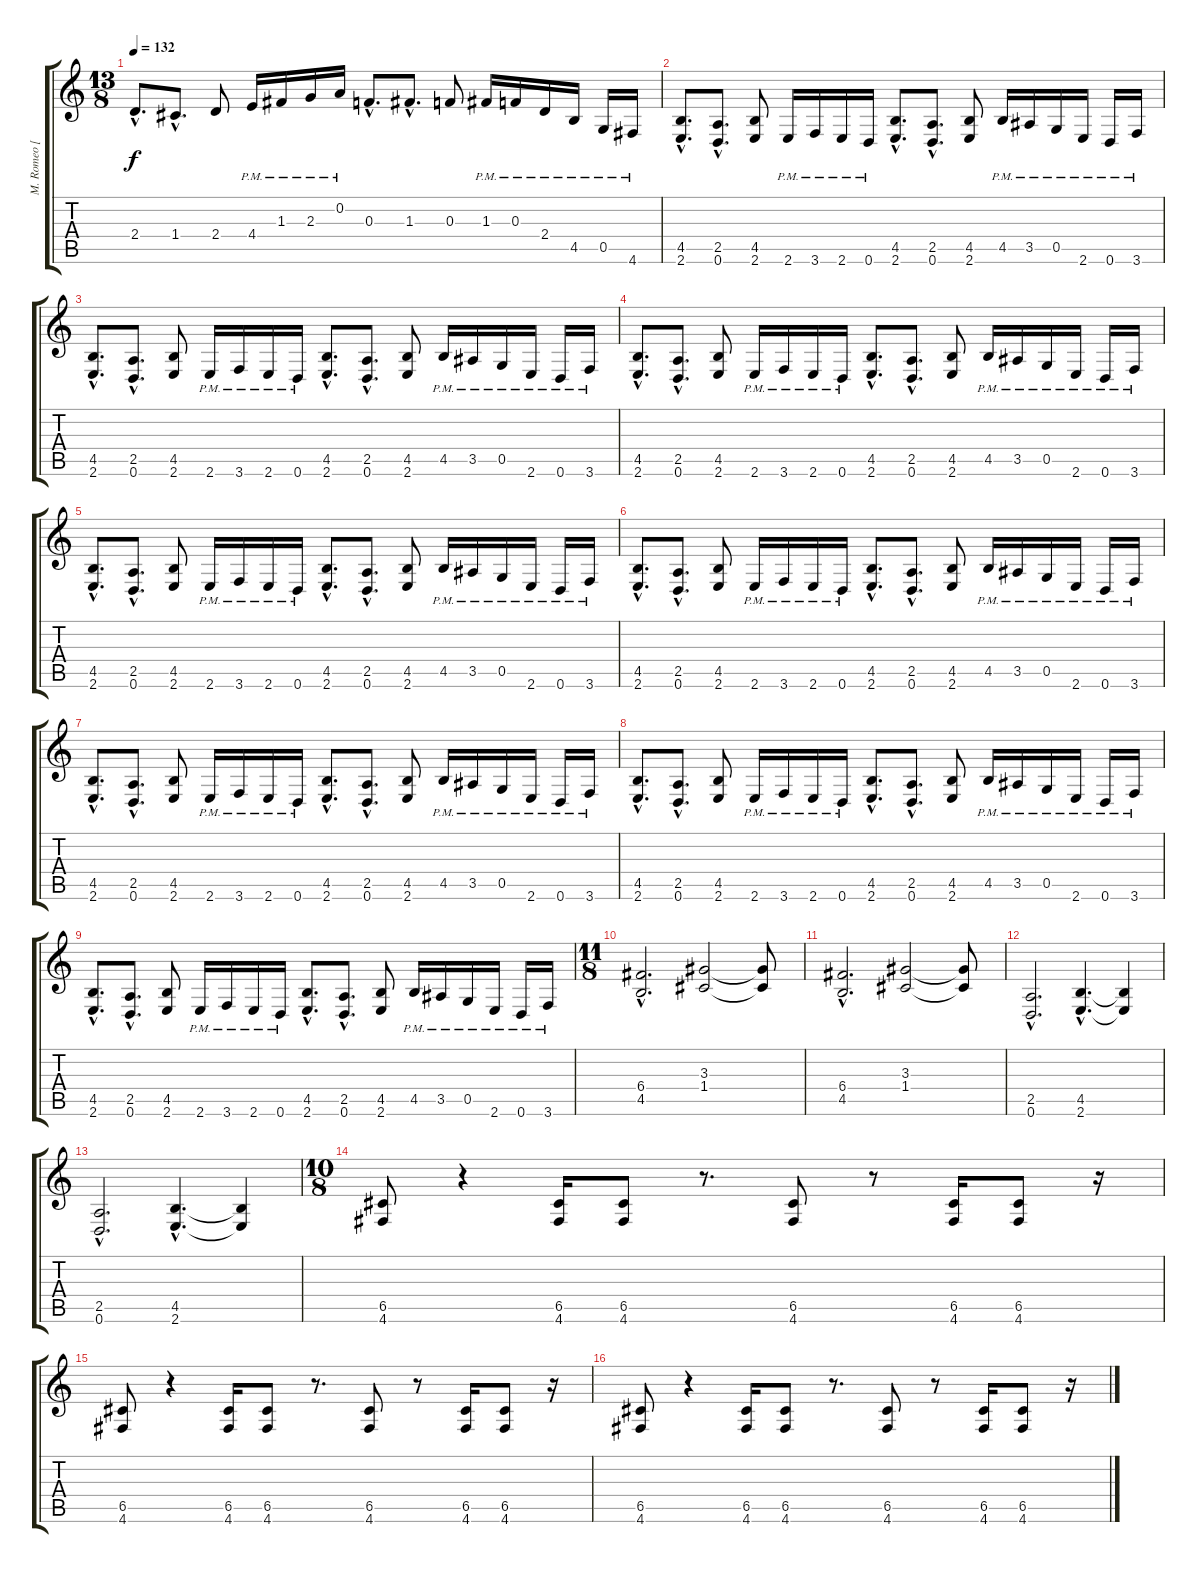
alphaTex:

\track ("M. Romeo [Rhytim Guitar]" "M. Romeo [") {instrument distortionguitar}
\staff {score tabs}
\tuning (D4 A3 F3 C3 G2 D2) {hide}
\ts (13 8)
\tempo 132
\clef g2
\ks c
2.4{hac}.8{d dy f} 1.4{hac}.8{d} 2.4.8 4.4{pm}.16 1.3{pm}.16 2.3{pm}.16 0.2{pm}.16 0.3{hac}.8{d} 1.3{hac}.8{d} 0.3.8 1.3{pm}.16 0.3{pm}.16 2.4{pm}.16 4.5{pm}.16 0.5{pm}.16 4.6{pm}.16 |
(4.5{hac} 2.6{hac}).8{d} (2.5{hac} 0.6{hac}).8{d} (4.5 2.6).8 2.6{pm}.16 3.6{pm}.16 2.6{pm}.16 0.6{pm}.16 (4.5{hac} 2.6{hac}).8{d} (2.5{hac} 0.6{hac}).8{d} (4.5 2.6).8 4.5{pm}.16 3.5{pm}.16 0.5{pm}.16 2.6{pm}.16 0.6{pm}.16 3.6{pm}.16 |
(4.5{hac} 2.6{hac}).8{d} (2.5{hac} 0.6{hac}).8{d} (4.5 2.6).8 2.6{pm}.16 3.6{pm}.16 2.6{pm}.16 0.6{pm}.16 (4.5{hac} 2.6{hac}).8{d} (2.5{hac} 0.6{hac}).8{d} (4.5 2.6).8 4.5{pm}.16 3.5{pm}.16 0.5{pm}.16 2.6{pm}.16 0.6{pm}.16 3.6{pm}.16 |
(4.5{hac} 2.6{hac}).8{d} (2.5{hac} 0.6{hac}).8{d} (4.5 2.6).8 2.6{pm}.16 3.6{pm}.16 2.6{pm}.16 0.6{pm}.16 (4.5{hac} 2.6{hac}).8{d} (2.5{hac} 0.6{hac}).8{d} (4.5 2.6).8 4.5{pm}.16 3.5{pm}.16 0.5{pm}.16 2.6{pm}.16 0.6{pm}.16 3.6{pm}.16 |
(4.5{hac} 2.6{hac}).8{d} (2.5{hac} 0.6{hac}).8{d} (4.5 2.6).8 2.6{pm}.16 3.6{pm}.16 2.6{pm}.16 0.6{pm}.16 (4.5{hac} 2.6{hac}).8{d} (2.5{hac} 0.6{hac}).8{d} (4.5 2.6).8 4.5{pm}.16 3.5{pm}.16 0.5{pm}.16 2.6{pm}.16 0.6{pm}.16 3.6{pm}.16 |
(4.5{hac} 2.6{hac}).8{d} (2.5{hac} 0.6{hac}).8{d} (4.5 2.6).8 2.6{pm}.16 3.6{pm}.16 2.6{pm}.16 0.6{pm}.16 (4.5{hac} 2.6{hac}).8{d} (2.5{hac} 0.6{hac}).8{d} (4.5 2.6).8 4.5{pm}.16 3.5{pm}.16 0.5{pm}.16 2.6{pm}.16 0.6{pm}.16 3.6{pm}.16 |
(4.5{hac} 2.6{hac}).8{d} (2.5{hac} 0.6{hac}).8{d} (4.5 2.6).8 2.6{pm}.16 3.6{pm}.16 2.6{pm}.16 0.6{pm}.16 (4.5{hac} 2.6{hac}).8{d} (2.5{hac} 0.6{hac}).8{d} (4.5 2.6).8 4.5{pm}.16 3.5{pm}.16 0.5{pm}.16 2.6{pm}.16 0.6{pm}.16 3.6{pm}.16 |
(4.5{hac} 2.6{hac}).8{d} (2.5{hac} 0.6{hac}).8{d} (4.5 2.6).8 2.6{pm}.16 3.6{pm}.16 2.6{pm}.16 0.6{pm}.16 (4.5{hac} 2.6{hac}).8{d} (2.5{hac} 0.6{hac}).8{d} (4.5 2.6).8 4.5{pm}.16 3.5{pm}.16 0.5{pm}.16 2.6{pm}.16 0.6{pm}.16 3.6{pm}.16 |
(4.5{hac} 2.6{hac}).8{d} (2.5{hac} 0.6{hac}).8{d} (4.5 2.6).8 2.6{pm}.16 3.6{pm}.16 2.6{pm}.16 0.6{pm}.16 (4.5{hac} 2.6{hac}).8{d} (2.5{hac} 0.6{hac}).8{d} (4.5 2.6).8 4.5{pm}.16 3.5{pm}.16 0.5{pm}.16 2.6{pm}.16 0.6{pm}.16 3.6{pm}.16 |
\ts (11 8)
(6.4{hac} 4.5{hac}).2{d} (3.3 1.4).2 (3.3{t} 1.4{t}).8 |
(6.4{hac} 4.5{hac}).2{d} (3.3 1.4).2 (3.3{t} 1.4{t}).8 |
(2.5{hac} 0.6{hac}).2{d} (4.5{hac} 2.6{hac}).4{d} (4.5{t} 2.6{t}).4 |
(2.5{hac} 0.6{hac}).2{d} (4.5{hac} 2.6{hac}).4{d} (4.5{t} 2.6{t}).4 |
\ts (10 8)
(6.5 4.6).8 r.4 (6.5 4.6).16 (6.5 4.6).8 r.8{d} (6.5 4.6).8 r.8 (6.5 4.6).16 (6.5 4.6).8 r.16 |
(6.5 4.6).8 r.4 (6.5 4.6).16 (6.5 4.6).8 r.8{d} (6.5 4.6).8 r.8 (6.5 4.6).16 (6.5 4.6).8 r.16 |
(6.5 4.6).8 r.4 (6.5 4.6).16 (6.5 4.6).8 r.8{d} (6.5 4.6).8 r.8 (6.5 4.6).16 (6.5 4.6).8 r.16
